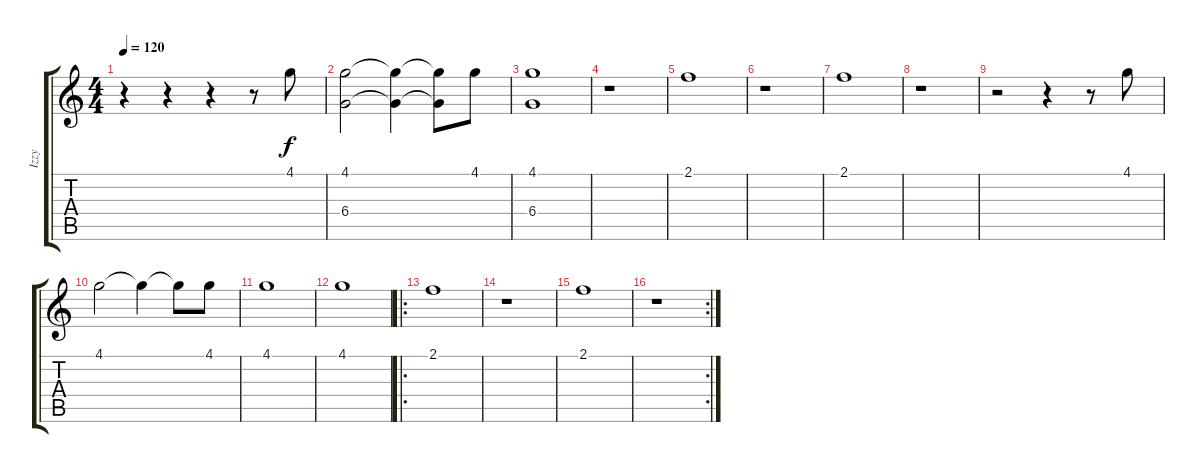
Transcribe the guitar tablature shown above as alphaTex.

\track ("Izzy" "Izzy") {instrument acousticguitarsteel}
\staff {score tabs}
\tuning (Eb4 Bb3 Gb3 Db3 Ab2 Eb2) {hide}
\ts (4 4)
\tempo 120
\clef g2
\ks c
r.4{dy f instrument acousticguitarsteel} r.4 r.4 r.8 4.1.8 |
(4.1 6.4).2 (4.1{t} 6.4{t}).4 (4.1{t} 6.4{t}).8 4.1.8 |
(4.1 6.4).1 |
r.1 |
2.1.1 |
r.1 |
2.1.1 |
r.1 |
r.2 r.4 r.8 4.1.8 |
4.1.2 4.1{t}.4 4.1{t}.8 4.1.8 |
4.1.1 |
4.1.1 |
\ro
2.1.1 |
r.1 |
2.1.1 |
\rc 2
r.1
